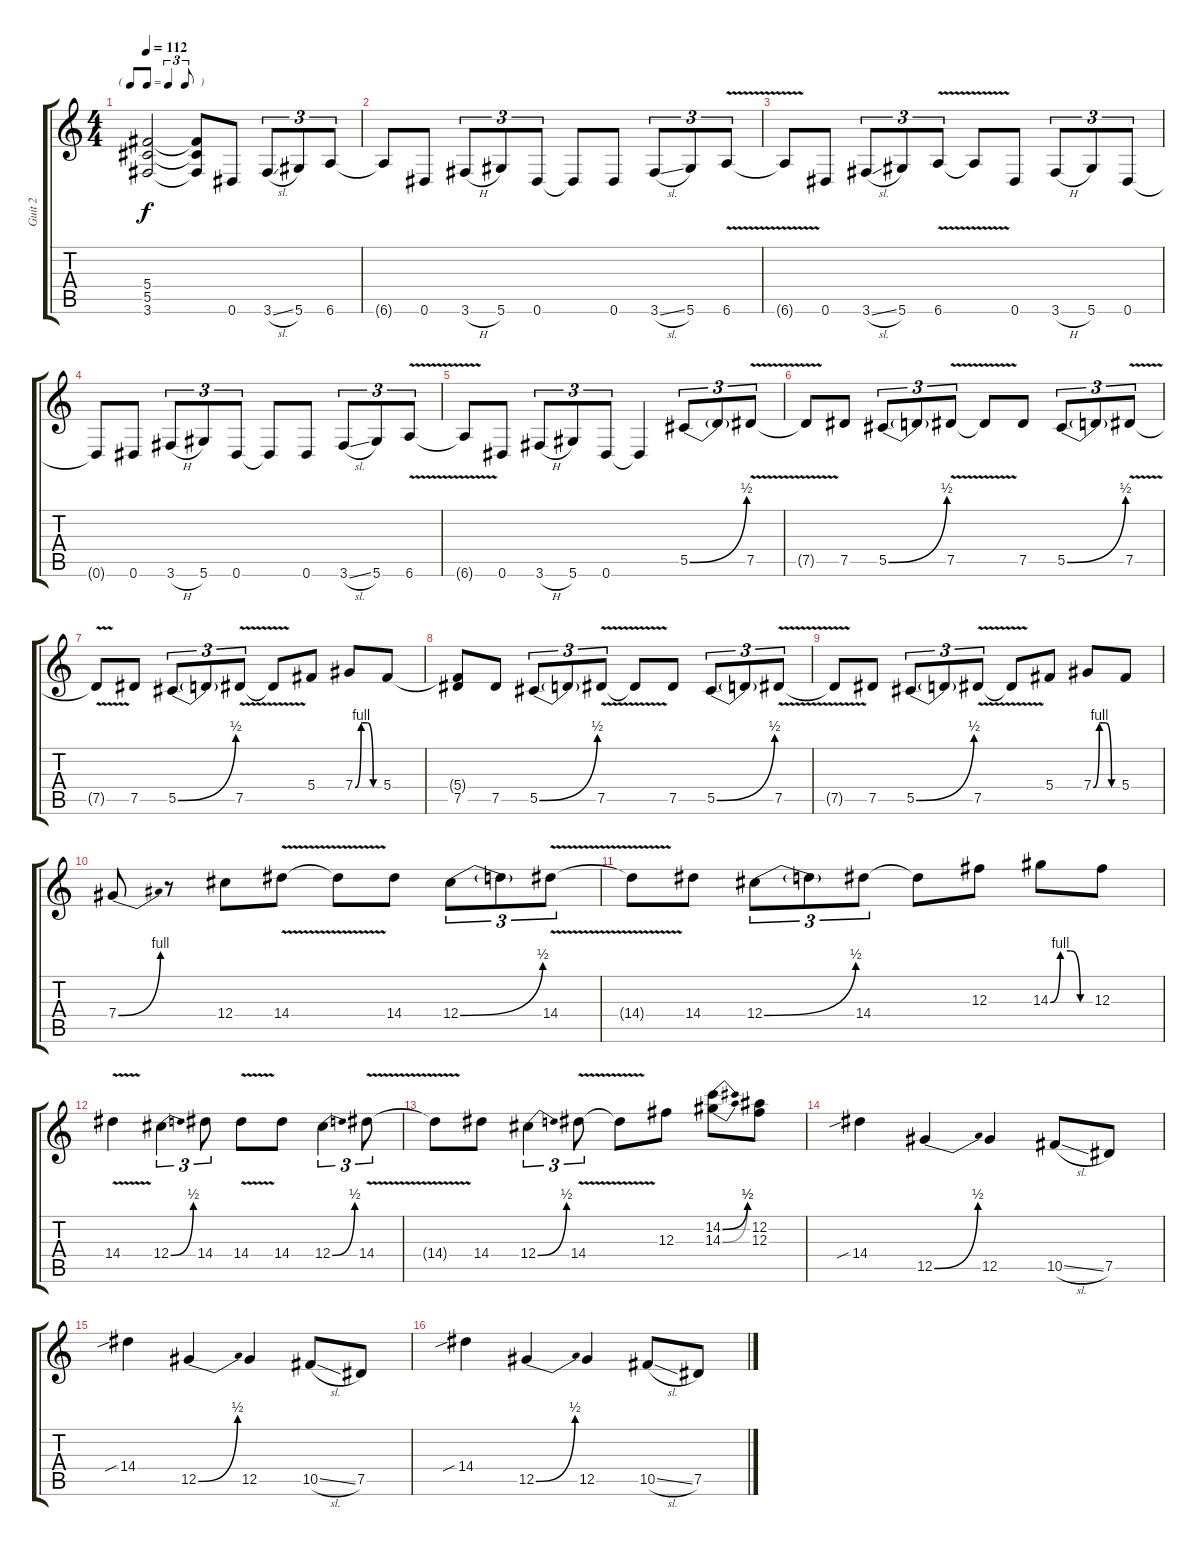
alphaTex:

\track ("Guit 2" "Guit 2") {instrument distortionguitar}
\staff {score tabs}
\tuning (Eb4 Bb3 Gb3 Db3 Ab2 Eb2) {hide}
\ts (4 4)
\tf triplet8th
\tempo 112
\clef g2
\ks c
(5.4 5.5 3.6).2{dy f} (5.4{t} 5.5{t} 3.6{t}).8 0.6.8 3.6{sl}.8{tu (3 2)} 5.6.8{tu (3 2)} 6.6.8{tu (3 2)} |
6.6{t}.8 0.6.8 3.6{h}.8{tu (3 2)} 5.6.8{tu (3 2)} 0.6.8{tu (3 2)} 0.6{t}.8 0.6.8 3.6{sl}.8{tu (3 2)} 5.6.8{tu (3 2)} 6.6{v}.8{tu (3 2)} |
6.6{t}.8 0.6.8 3.6{sl}.8{tu (3 2)} 5.6.8{tu (3 2)} 6.6{v}.8{tu (3 2)} 6.6{t}.8 0.6.8 3.6{h}.8{tu (3 2)} 5.6.8{tu (3 2)} 0.6.8{tu (3 2)} |
0.6{t}.8 0.6.8 3.6{h}.8{tu (3 2)} 5.6.8{tu (3 2)} 0.6.8{tu (3 2)} 0.6{t}.8 0.6.8 3.6{sl}.8{tu (3 2)} 5.6.8{tu (3 2)} 6.6{v}.8{tu (3 2)} |
6.6{t}.8 0.6.8 3.6{h}.8{tu (3 2)} 5.6.8{tu (3 2)} 0.6.8{tu (3 2)} 0.6{t}.4 5.5{be (bend 0 0 60 2)}.8{tu (3 2)} 5.5{t}.8{tu (3 2)} 7.5{v}.8{tu (3 2)} |
7.5{t}.8 7.5.8 5.5{be (bend 0 0 60 2)}.8{tu (3 2)} 5.5{t}.8{tu (3 2)} 7.5{v}.8{tu (3 2)} 7.5{t}.8 7.5.8 5.5{be (bend 0 0 60 2)}.8{tu (3 2)} 5.5{t}.8{tu (3 2)} 7.5{v}.8{tu (3 2)} |
7.5{t}.8 7.5.8 5.5{be (bend 0 0 60 2)}.8{tu (3 2)} 5.5{t}.8{tu (3 2)} 7.5{v}.8{tu (3 2)} 7.5{t}.8 5.4.8 7.4{be (custom 0 0 15 4 30 4 45 0 60 0)}.8 5.4.8 |
(5.4{t} 7.5).8 7.5.8 5.5{be (bend 0 0 60 2)}.8{tu (3 2)} 5.5{t}.8{tu (3 2)} 7.5{v}.8{tu (3 2)} 7.5{t}.8 7.5.8 5.5{be (bend 0 0 60 2)}.8{tu (3 2)} 5.5{t}.8{tu (3 2)} 7.5{v}.8{tu (3 2)} |
7.5{t}.8 7.5.8 5.5{be (bend 0 0 60 2)}.8{tu (3 2)} 5.5{t}.8{tu (3 2)} 7.5{v}.8{tu (3 2)} 7.5{t}.8 5.4.8 7.4{be (custom 0 0 15 4 30 4 45 0 60 0)}.8 5.4.8 |
7.4{be (bend 0 0 60 4)}.8 r.8 12.4.8 14.4{v}.8 14.4{t}.8 14.4.8 12.4{be (bend 0 0 60 2)}.8{tu (3 2)} 12.4{t}.8{tu (3 2)} 14.4{v}.8{tu (3 2)} |
14.4{t}.8 14.4.8 12.4{be (bend 0 0 60 2)}.8{tu (3 2)} 12.4{t}.8{tu (3 2)} 14.4.8{tu (3 2)} 14.4{t}.8 12.3.8 14.3{be (custom 0 0 15 4 30 4 45 0 60 0)}.8 12.3.8 |
14.4{v}.4 12.4{be (bend 0 0 60 2)}.4{tu (3 2)} 14.4.8{tu (3 2)} 14.4{v}.8 14.4.8 12.4{be (bend 0 0 60 2)}.4{tu (3 2)} 14.4{v}.8{tu (3 2)} |
14.4{t}.8 14.4.8 12.4{be (bend 0 0 60 2)}.4{tu (3 2)} 14.4{v}.8{tu (3 2)} 14.4{t}.8 12.3.8 (14.2{be (bend 0 0 60 2)} 14.3{be (bend 0 0 60 2)}).8 (12.2 12.3).8 |
14.4{sib}.4 12.5{be (bend 0 0 60 2)}.4 12.5.4 10.5{sl}.8 7.5.8 |
14.4{sib}.4 12.5{be (bend 0 0 60 2)}.4 12.5.4 10.5{sl}.8 7.5.8 |
14.4{sib}.4 12.5{be (bend 0 0 60 2)}.4 12.5.4 10.5{sl}.8 7.5.8
